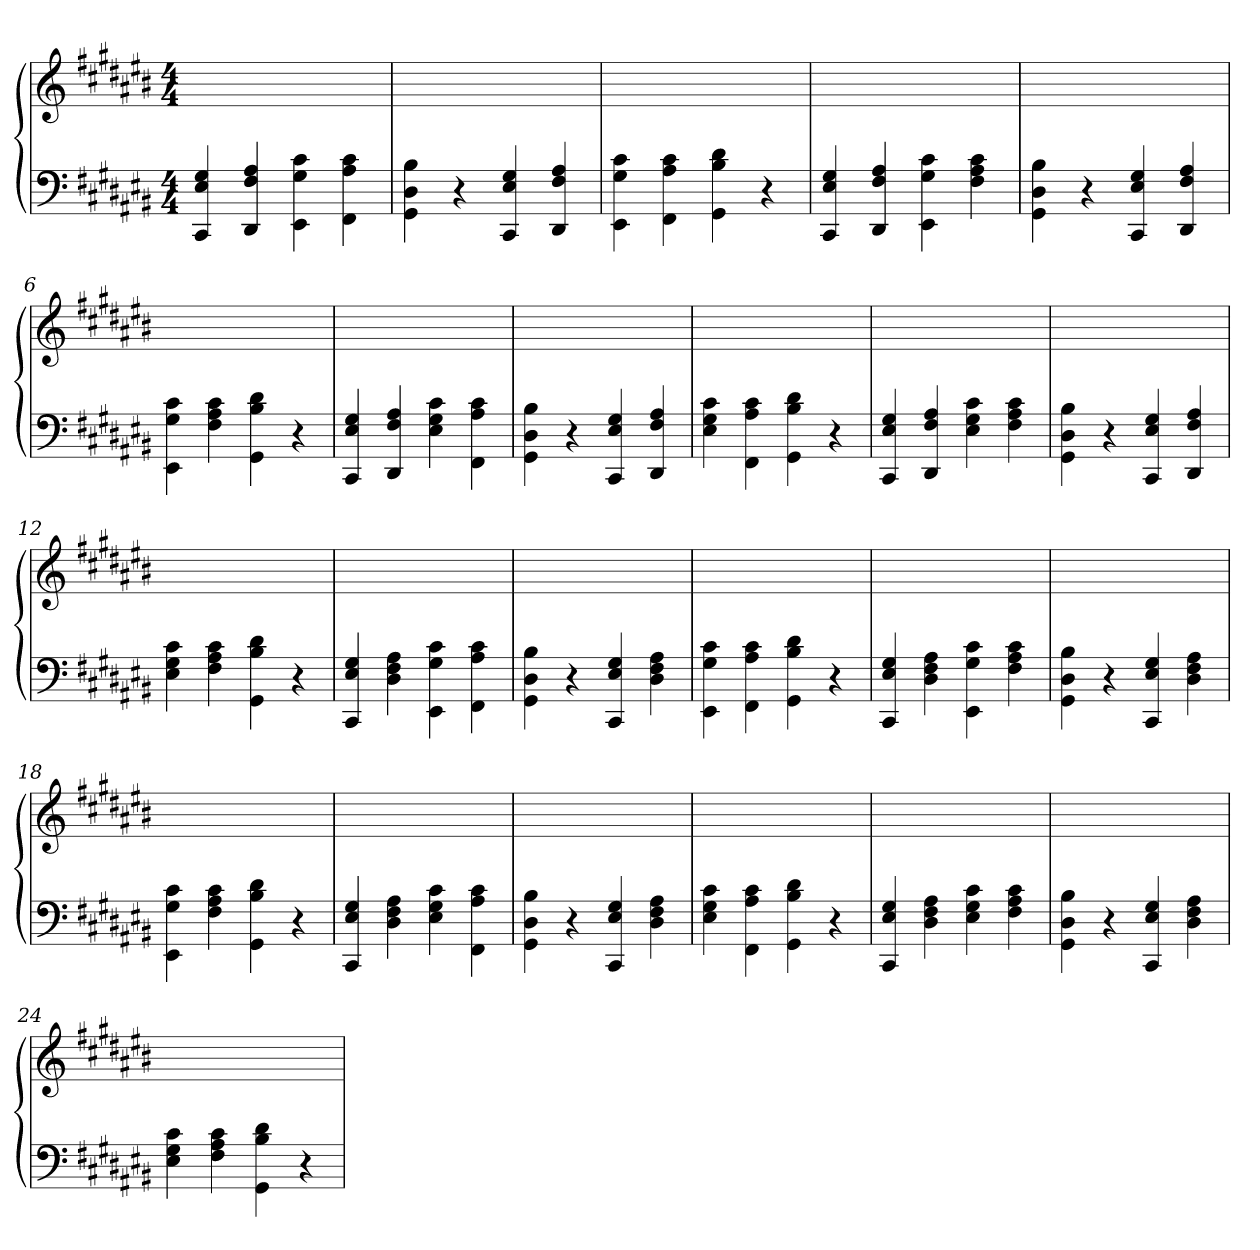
**kern	**kern
*part2	*part1
*staff2	*staff1
*clefF4	*clefG2
*k[f#c#g#d#a#e#b#]	*k[f#c#g#d#a#e#b#]
*C#:	*C#:
*M4/4	*M4/4
*MM60	*MM60
=1	=1
4CC# 4E# 4G#	1ryy
4DD# 4F# 4A#	.
4EE# 4G# 4c#	.
4FF# 4A# 4c#	.
=2	=2
4GG# 4D# 4B#	1ryy
4r	.
4CC# 4E# 4G#	.
4DD# 4F# 4A#	.
=3	=3
4EE# 4G# 4c#	1ryy
4FF# 4A# 4c#	.
4GG# 4B# 4d#	.
4r	.
=4	=4
4CC# 4E# 4G#	1ryy
4DD# 4F# 4A#	.
4EE# 4G# 4c#	.
4F# 4A# 4c#	.
=5	=5
4GG# 4D# 4B#	1ryy
4r	.
4CC# 4E# 4G#	.
4DD# 4F# 4A#	.
=6	=6
4EE# 4G# 4c#	1ryy
4F# 4A# 4c#	.
4GG# 4B# 4d#	.
4r	.
=7	=7
4CC# 4E# 4G#	1ryy
4DD# 4F# 4A#	.
4E# 4G# 4c#	.
4FF# 4A# 4c#	.
=8	=8
4GG# 4D# 4B#	1ryy
4r	.
4CC# 4E# 4G#	.
4DD# 4F# 4A#	.
=9	=9
4E# 4G# 4c#	1ryy
4FF# 4A# 4c#	.
4GG# 4B# 4d#	.
4r	.
=10	=10
4CC# 4E# 4G#	1ryy
4DD# 4F# 4A#	.
4E# 4G# 4c#	.
4F# 4A# 4c#	.
=11	=11
4GG# 4D# 4B#	1ryy
4r	.
4CC# 4E# 4G#	.
4DD# 4F# 4A#	.
=12	=12
4E# 4G# 4c#	1ryy
4F# 4A# 4c#	.
4GG# 4B# 4d#	.
4r	.
=13	=13
4CC# 4E# 4G#	1ryy
4D# 4F# 4A#	.
4EE# 4G# 4c#	.
4FF# 4A# 4c#	.
=14	=14
4GG# 4D# 4B#	1ryy
4r	.
4CC# 4E# 4G#	.
4D# 4F# 4A#	.
=15	=15
4EE# 4G# 4c#	1ryy
4FF# 4A# 4c#	.
4GG# 4B# 4d#	.
4r	.
=16	=16
4CC# 4E# 4G#	1ryy
4D# 4F# 4A#	.
4EE# 4G# 4c#	.
4F# 4A# 4c#	.
=17	=17
4GG# 4D# 4B#	1ryy
4r	.
4CC# 4E# 4G#	.
4D# 4F# 4A#	.
=18	=18
4EE# 4G# 4c#	1ryy
4F# 4A# 4c#	.
4GG# 4B# 4d#	.
4r	.
=19	=19
4CC# 4E# 4G#	1ryy
4D# 4F# 4A#	.
4E# 4G# 4c#	.
4FF# 4A# 4c#	.
=20	=20
4GG# 4D# 4B#	1ryy
4r	.
4CC# 4E# 4G#	.
4D# 4F# 4A#	.
=21	=21
4E# 4G# 4c#	1ryy
4FF# 4A# 4c#	.
4GG# 4B# 4d#	.
4r	.
=22	=22
4CC# 4E# 4G#	1ryy
4D# 4F# 4A#	.
4E# 4G# 4c#	.
4F# 4A# 4c#	.
=23	=23
4GG# 4D# 4B#	1ryy
4r	.
4CC# 4E# 4G#	.
4D# 4F# 4A#	.
=24	=24
4E# 4G# 4c#	1ryy
4F# 4A# 4c#	.
4GG# 4B# 4d#	.
4r	.
=	=
*-	*-
